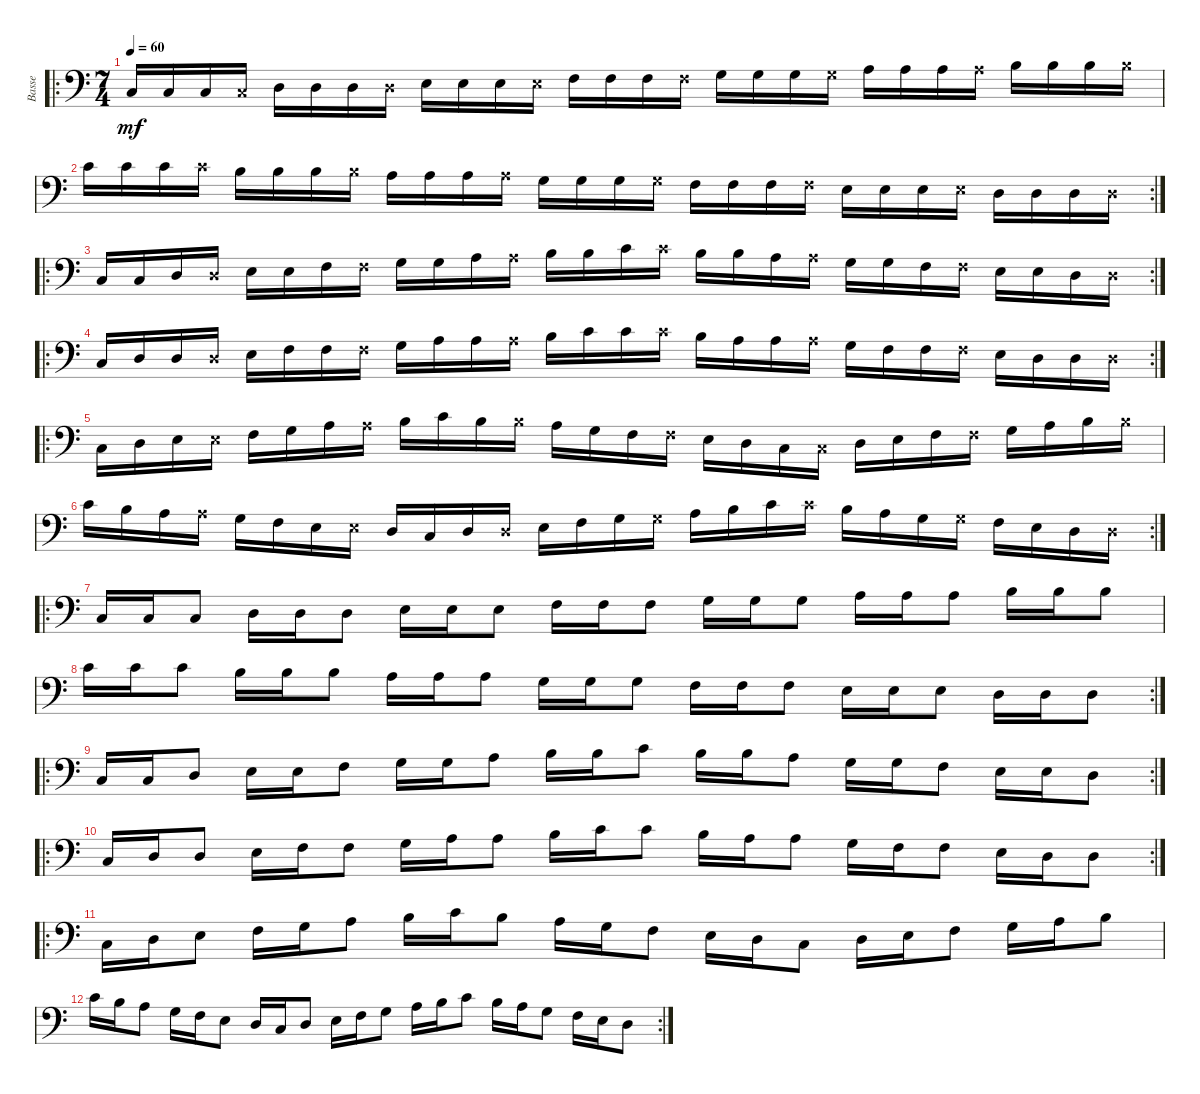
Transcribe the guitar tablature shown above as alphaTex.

\track ("Basse" "Basse") {instrument electricbassfinger}
\staff {score}
\tuning (G2 D2 A1 E1 B0) {hide}
\ro
\ts (7 4)
\tempo 60
\clef f4
\ks c
3.3.16{dy mf instrument electricbassfinger} 3.3.16 3.3.16 3.3{x}.16 0.2.16 0.2.16 0.2.16 0.2{x}.16 2.2.16 2.2.16 2.2.16 2.2{x}.16 3.2.16 3.2.16 3.2.16 3.2{x}.16 0.1.16 0.1.16 0.1.16 0.1{x}.16 2.1.16 2.1.16 2.1.16 2.1{x}.16 4.1.16 4.1.16 4.1.16 4.1{x}.16 |
\rc 2
5.1.16 5.1.16 5.1.16 5.1{x}.16 4.1.16 4.1.16 4.1.16 4.1{x}.16 2.1.16 2.1.16 2.1.16 2.1{x}.16 0.1.16 0.1.16 0.1.16 0.1{x}.16 3.2.16 3.2.16 3.2.16 3.2{x}.16 2.2.16 2.2.16 2.2.16 2.2{x}.16 0.2.16 0.2.16 0.2.16 0.2{x}.16 |
\ro
\rc 2
3.3.16 3.3.16 0.2.16 0.2{x}.16 2.2.16 2.2.16 3.2.16 3.2{x}.16 0.1.16 0.1.16 2.1.16 2.1{x}.16 4.1.16 4.1.16 5.1.16 5.1{x}.16 4.1.16 4.1.16 2.1.16 2.1{x}.16 0.1.16 0.1.16 3.2.16 3.2{x}.16 2.2.16 2.2.16 0.2.16 0.2{x}.16 |
\ro
\rc 2
3.3.16 0.2.16 0.2.16 0.2{x}.16 2.2.16 3.2.16 3.2.16 3.2{x}.16 0.1.16 2.1.16 2.1.16 2.1{x}.16 4.1.16 5.1.16 5.1.16 5.1{x}.16 4.1.16 2.1.16 2.1.16 2.1{x}.16 0.1.16 3.2.16 3.2.16 3.2{x}.16 2.2.16 0.2.16 0.2.16 0.2{x}.16 |
\ro
3.3.16 0.2.16 2.2.16 2.2{x}.16 3.2.16 0.1.16 2.1.16 2.1{x}.16 4.1.16 5.1.16 4.1.16 4.1{x}.16 2.1.16 0.1.16 3.2.16 3.2{x}.16 2.2.16 0.2.16 3.3.16 3.3{x}.16 0.2.16 2.2.16 3.2.16 3.2{x}.16 0.1.16 2.1.16 4.1.16 4.1{x}.16 |
\rc 2
5.1.16 4.1.16 2.1.16 2.1{x}.16 0.1.16 3.2.16 2.2.16 2.2{x}.16 0.2.16 3.3.16 0.2.16 0.2{x}.16 2.2.16 3.2.16 0.1.16 0.1{x}.16 2.1.16 4.1.16 5.1.16 5.1{x}.16 4.1.16 2.1.16 0.1.16 0.1{x}.16 3.2.16 2.2.16 0.2.16 0.2{x}.16 |
\ro
3.3.16 3.3.16 3.3.8 0.2.16 0.2.16 0.2.8 2.2.16 2.2.16 2.2.8 3.2.16 3.2.16 3.2.8 0.1.16 0.1.16 0.1.8 2.1.16 2.1.16 2.1.8 4.1.16 4.1.16 4.1.8 |
\rc 2
5.1.16 5.1.16 5.1.8 4.1.16 4.1.16 4.1.8 2.1.16 2.1.16 2.1.8 0.1.16 0.1.16 0.1.8 3.2.16 3.2.16 3.2.8 2.2.16 2.2.16 2.2.8 0.2.16 0.2.16 0.2.8 |
\ro
\rc 2
3.3.16 3.3.16 0.2.8 2.2.16 2.2.16 3.2.8 0.1.16 0.1.16 2.1.8 4.1.16 4.1.16 5.1.8 4.1.16 4.1.16 2.1.8 0.1.16 0.1.16 3.2.8 2.2.16 2.2.16 0.2.8 |
\ro
\rc 2
3.3.16 0.2.16 0.2.8 2.2.16 3.2.16 3.2.8 0.1.16 2.1.16 2.1.8 4.1.16 5.1.16 5.1.8 4.1.16 2.1.16 2.1.8 0.1.16 3.2.16 3.2.8 2.2.16 0.2.16 0.2.8 |
\ro
3.3.16 0.2.16 2.2.8 3.2.16 0.1.16 2.1.8 4.1.16 5.1.16 4.1.8 2.1.16 0.1.16 3.2.8 2.2.16 0.2.16 3.3.8 0.2.16 2.2.16 3.2.8 0.1.16 2.1.16 4.1.8 |
\rc 2
5.1.16 4.1.16 2.1.8 0.1.16 3.2.16 2.2.8 0.2.16 3.3.16 0.2.8 2.2.16 3.2.16 0.1.8 2.1.16 4.1.16 5.1.8 4.1.16 2.1.16 0.1.8 3.2.16 2.2.16 0.2.8
